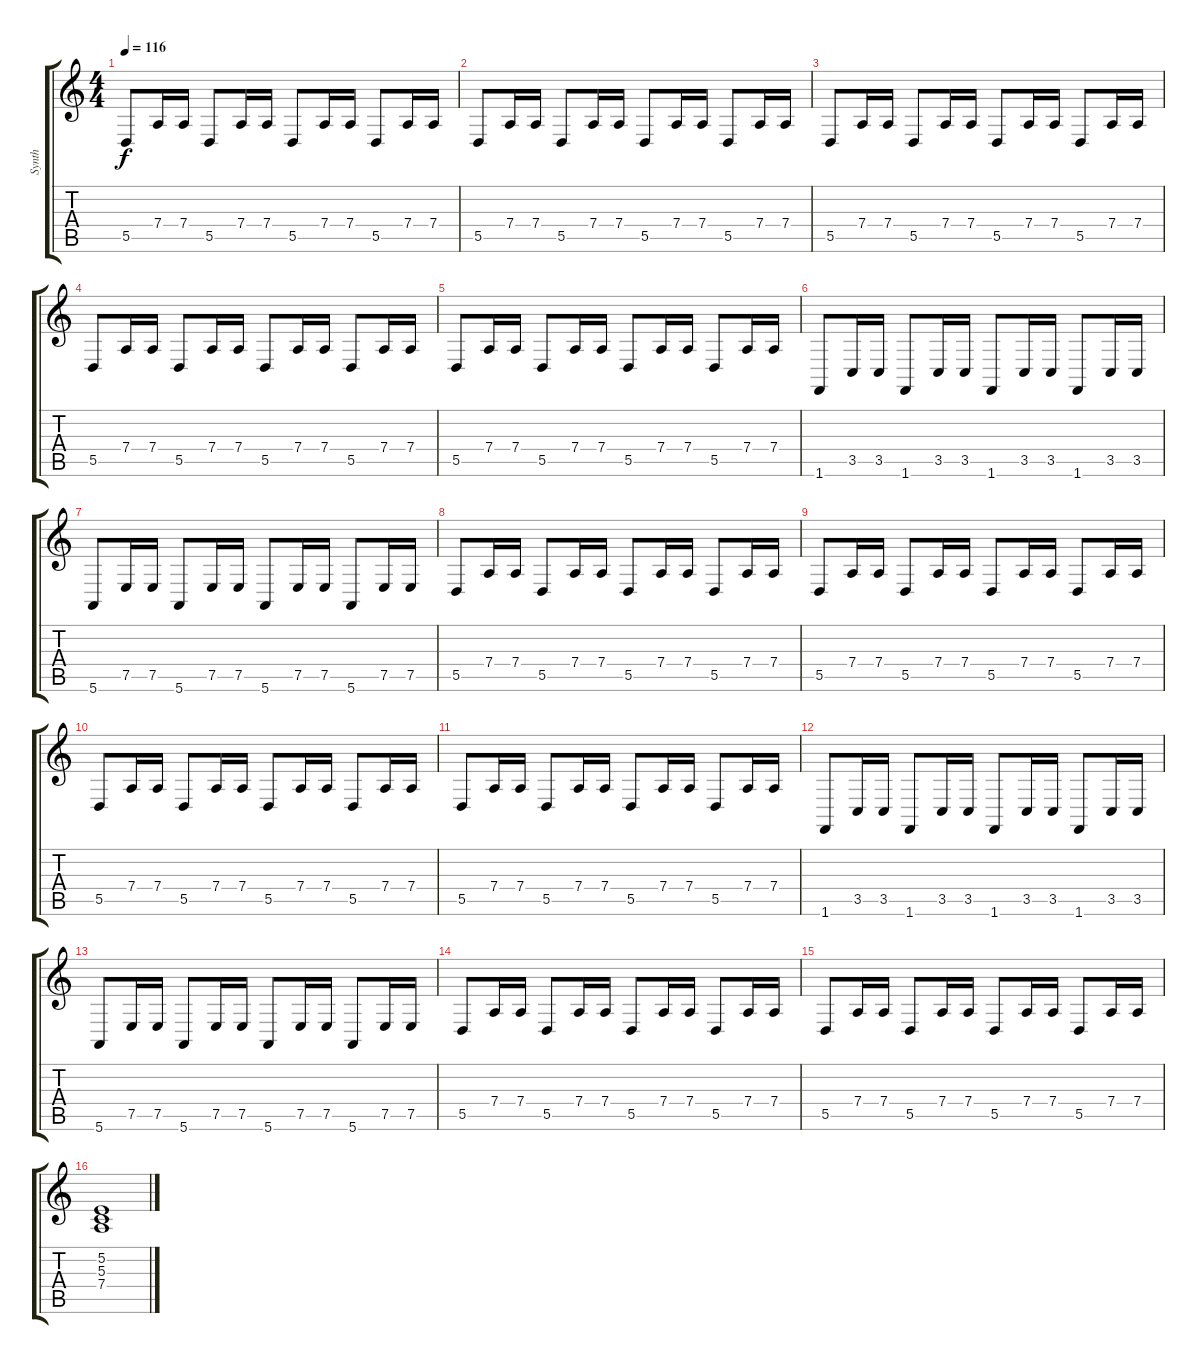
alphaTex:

\track ("Synth" "Synth") {instrument pad3polysynth}
\staff {score tabs}
\tuning (E4 B3 G3 D3 A2 E2) {hide}
\ts (4 4)
\tempo 116
\clef g2
\ks c
5.5.8{dy f} 7.4.16 7.4.16 5.5.8 7.4.16 7.4.16 5.5.8 7.4.16 7.4.16 5.5.8 7.4.16 7.4.16 |
5.5.8 7.4.16 7.4.16 5.5.8 7.4.16 7.4.16 5.5.8 7.4.16 7.4.16 5.5.8 7.4.16 7.4.16 |
5.5.8 7.4.16 7.4.16 5.5.8 7.4.16 7.4.16 5.5.8 7.4.16 7.4.16 5.5.8 7.4.16 7.4.16 |
5.5.8 7.4.16 7.4.16 5.5.8 7.4.16 7.4.16 5.5.8 7.4.16 7.4.16 5.5.8 7.4.16 7.4.16 |
5.5.8 7.4.16 7.4.16 5.5.8 7.4.16 7.4.16 5.5.8 7.4.16 7.4.16 5.5.8 7.4.16 7.4.16 |
1.6.8 3.5.16 3.5.16 1.6.8 3.5.16 3.5.16 1.6.8 3.5.16 3.5.16 1.6.8 3.5.16 3.5.16 |
5.6.8 7.5.16 7.5.16 5.6.8 7.5.16 7.5.16 5.6.8 7.5.16 7.5.16 5.6.8 7.5.16 7.5.16 |
5.5.8 7.4.16 7.4.16 5.5.8 7.4.16 7.4.16 5.5.8 7.4.16 7.4.16 5.5.8 7.4.16 7.4.16 |
5.5.8 7.4.16 7.4.16 5.5.8 7.4.16 7.4.16 5.5.8 7.4.16 7.4.16 5.5.8 7.4.16 7.4.16 |
5.5.8 7.4.16 7.4.16 5.5.8 7.4.16 7.4.16 5.5.8 7.4.16 7.4.16 5.5.8 7.4.16 7.4.16 |
5.5.8 7.4.16 7.4.16 5.5.8 7.4.16 7.4.16 5.5.8 7.4.16 7.4.16 5.5.8 7.4.16 7.4.16 |
1.6.8 3.5.16 3.5.16 1.6.8 3.5.16 3.5.16 1.6.8 3.5.16 3.5.16 1.6.8 3.5.16 3.5.16 |
5.6.8 7.5.16 7.5.16 5.6.8 7.5.16 7.5.16 5.6.8 7.5.16 7.5.16 5.6.8 7.5.16 7.5.16 |
5.5.8 7.4.16 7.4.16 5.5.8 7.4.16 7.4.16 5.5.8 7.4.16 7.4.16 5.5.8 7.4.16 7.4.16 |
5.5.8 7.4.16 7.4.16 5.5.8 7.4.16 7.4.16 5.5.8 7.4.16 7.4.16 5.5.8 7.4.16 7.4.16 |
(5.2 5.3 7.4).1{volume 4}
